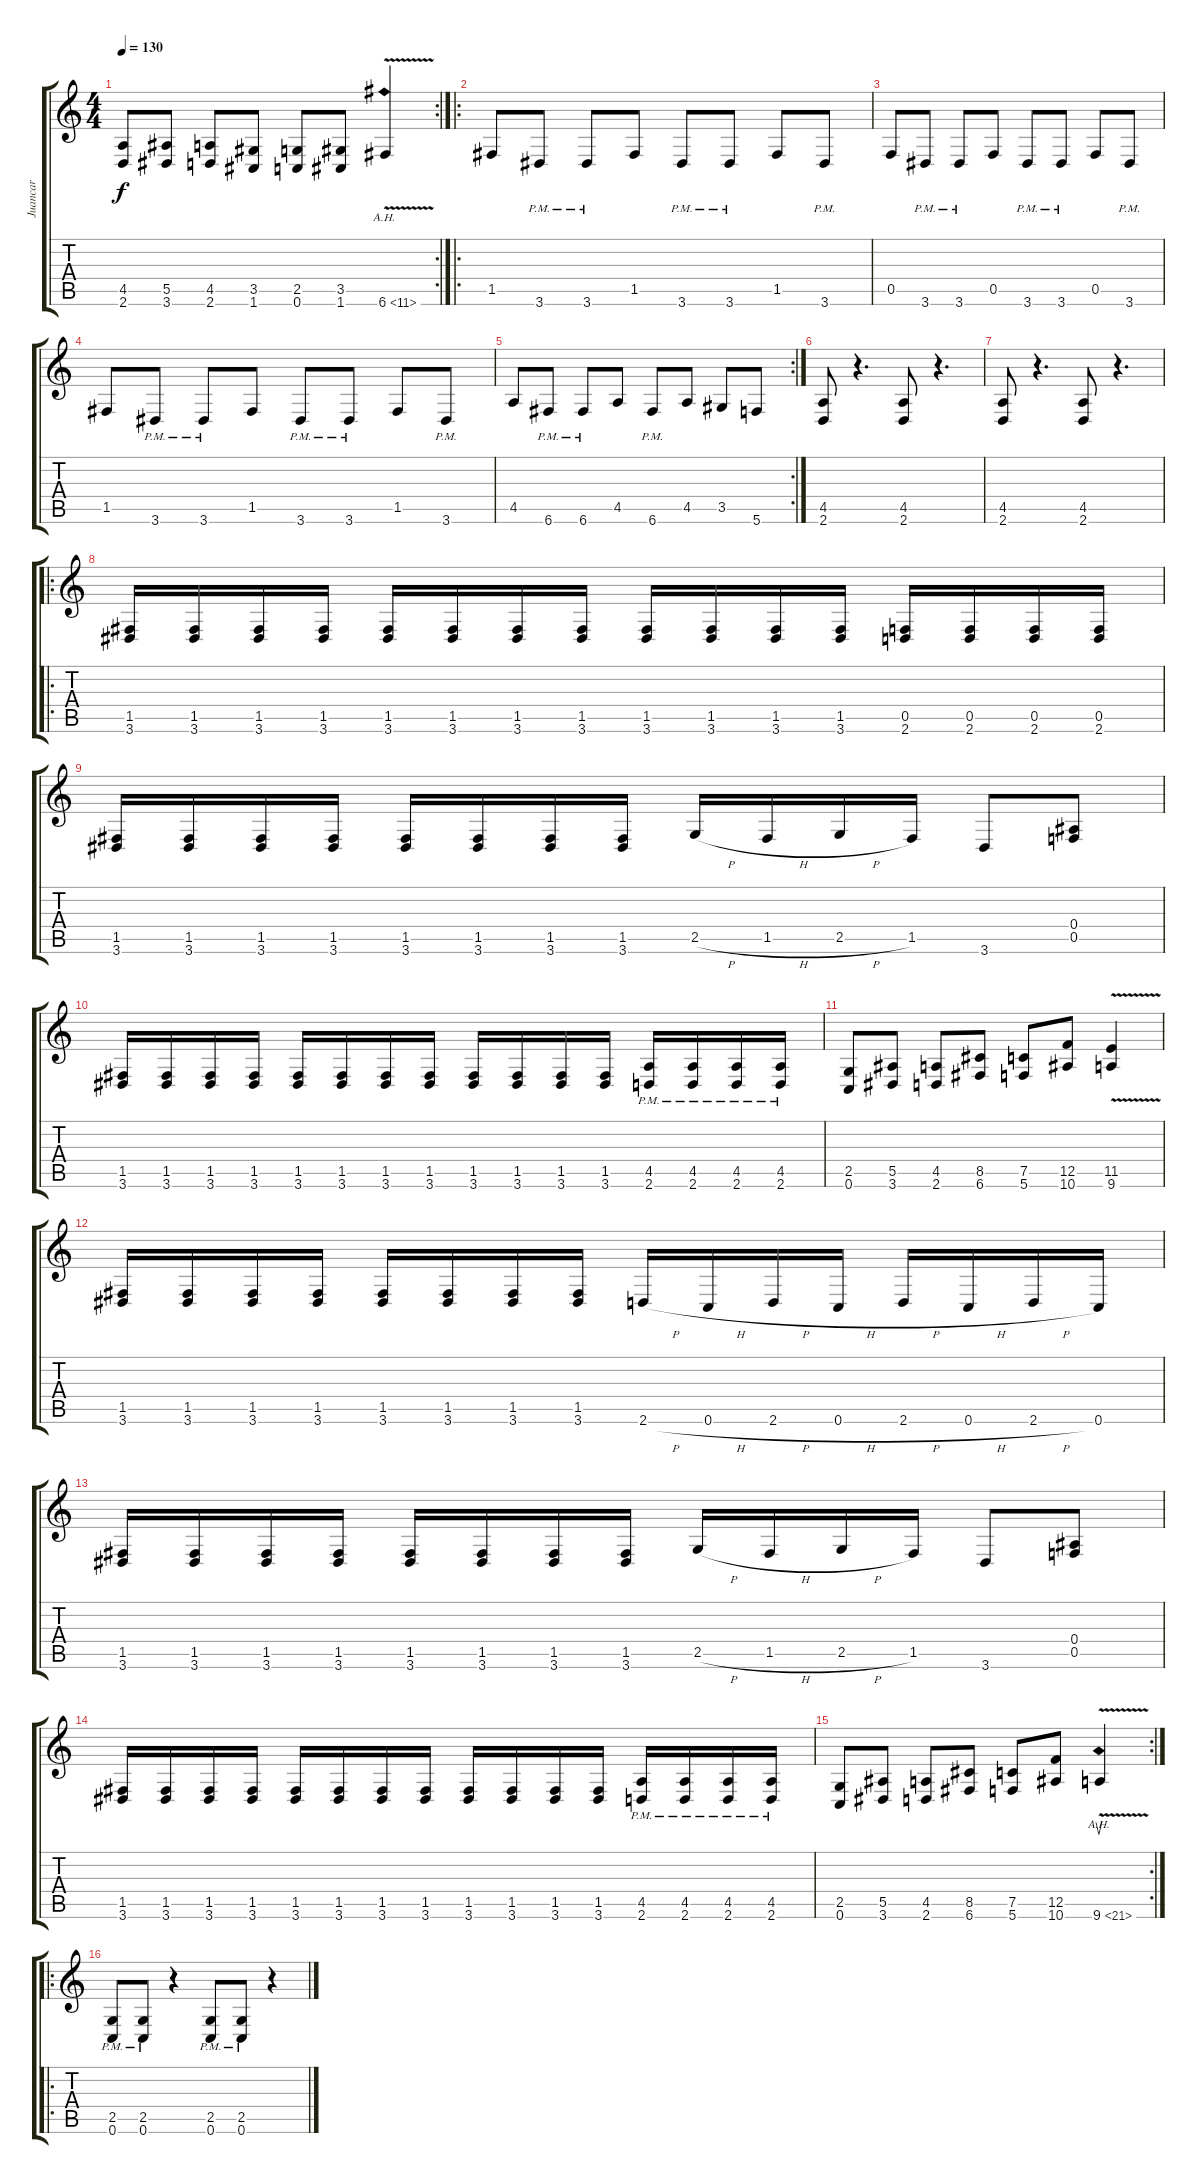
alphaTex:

\track ("Juancar" "Juancar") {instrument distortionguitar}
\staff {score tabs}
\tuning (C4 G3 Eb3 Bb2 F2 C2) {hide}
\rc 2
\ts (4 4)
\tempo 130
\clef g2
\ks c
(4.5 2.6).8{dy f} (5.5 3.6).8 (4.5 2.6).8 (3.5 1.6).8 (2.5 0.6).8 (3.5 1.6).8 6.6{ah 5 v}.4 |
\ro
1.5.8 3.6{pm}.8 3.6{pm}.8 1.5.8 3.6{pm}.8 3.6{pm}.8 1.5.8 3.6{pm}.8 |
0.5.8 3.6{pm}.8 3.6{pm}.8 0.5.8 3.6{pm}.8 3.6{pm}.8 0.5.8 3.6{pm}.8 |
1.5.8 3.6{pm}.8 3.6{pm}.8 1.5.8 3.6{pm}.8 3.6{pm}.8 1.5.8 3.6{pm}.8 |
\rc 2
4.5.8 6.6{pm}.8 6.6{pm}.8 4.5.8 6.6{pm}.8 4.5.8 3.5.8 5.6.8 |
(4.5 2.6).8 r.4{d} (4.5 2.6).8 r.4{d} |
(4.5 2.6).8 r.4{d} (4.5 2.6).8 r.4{d} |
\ro
(1.5 3.6).16 (1.5 3.6).16 (1.5 3.6).16 (1.5 3.6).16 (1.5 3.6).16 (1.5 3.6).16 (1.5 3.6).16 (1.5 3.6).16 (1.5 3.6).16 (1.5 3.6).16 (1.5 3.6).16 (1.5 3.6).16 (0.5 2.6).16 (0.5 2.6).16 (0.5 2.6).16 (0.5 2.6).16 |
(1.5 3.6).16 (1.5 3.6).16 (1.5 3.6).16 (1.5 3.6).16 (1.5 3.6).16 (1.5 3.6).16 (1.5 3.6).16 (1.5 3.6).16 2.5{h}.16 1.5{h}.16 2.5{h}.16 1.5.16 3.6.8 (0.4 0.5).8 |
(1.5 3.6).16 (1.5 3.6).16 (1.5 3.6).16 (1.5 3.6).16 (1.5 3.6).16 (1.5 3.6).16 (1.5 3.6).16 (1.5 3.6).16 (1.5 3.6).16 (1.5 3.6).16 (1.5 3.6).16 (1.5 3.6).16 (4.5{pm} 2.6{pm}).16 (4.5{pm} 2.6{pm}).16 (4.5{pm} 2.6{pm}).16 (4.5{pm} 2.6{pm}).16 |
(2.5 0.6).8 (5.5 3.6).8 (4.5 2.6).8 (8.5 6.6).8 (7.5 5.6).8 (12.5 10.6).8 (11.5{v} 9.6).4 |
(1.5 3.6).16 (1.5 3.6).16 (1.5 3.6).16 (1.5 3.6).16 (1.5 3.6).16 (1.5 3.6).16 (1.5 3.6).16 (1.5 3.6).16 2.6{h}.16 0.6{h}.16 2.6{h}.16 0.6{h}.16 2.6{h}.16 0.6{h}.16 2.6{h}.16 0.6.16 |
(1.5 3.6).16 (1.5 3.6).16 (1.5 3.6).16 (1.5 3.6).16 (1.5 3.6).16 (1.5 3.6).16 (1.5 3.6).16 (1.5 3.6).16 2.5{h}.16 1.5{h}.16 2.5{h}.16 1.5.16 3.6.8 (0.4 0.5).8 |
(1.5 3.6).16 (1.5 3.6).16 (1.5 3.6).16 (1.5 3.6).16 (1.5 3.6).16 (1.5 3.6).16 (1.5 3.6).16 (1.5 3.6).16 (1.5 3.6).16 (1.5 3.6).16 (1.5 3.6).16 (1.5 3.6).16 (4.5{pm} 2.6{pm}).16 (4.5{pm} 2.6{pm}).16 (4.5{pm} 2.6{pm}).16 (4.5{pm} 2.6{pm}).16 |
\rc 2
(2.5 0.6).8 (5.5 3.6).8 (4.5 2.6).8 (8.5 6.6).8 (7.5 5.6).8 (12.5 10.6).8 9.6{ah 12 v}.4{su} |
\ro
(2.5{pm} 0.6{pm}).8 (2.5{pm} 0.6{pm}).8 r.4 (2.5{pm} 0.6{pm}).8 (2.5{pm} 0.6{pm}).8 r.4
